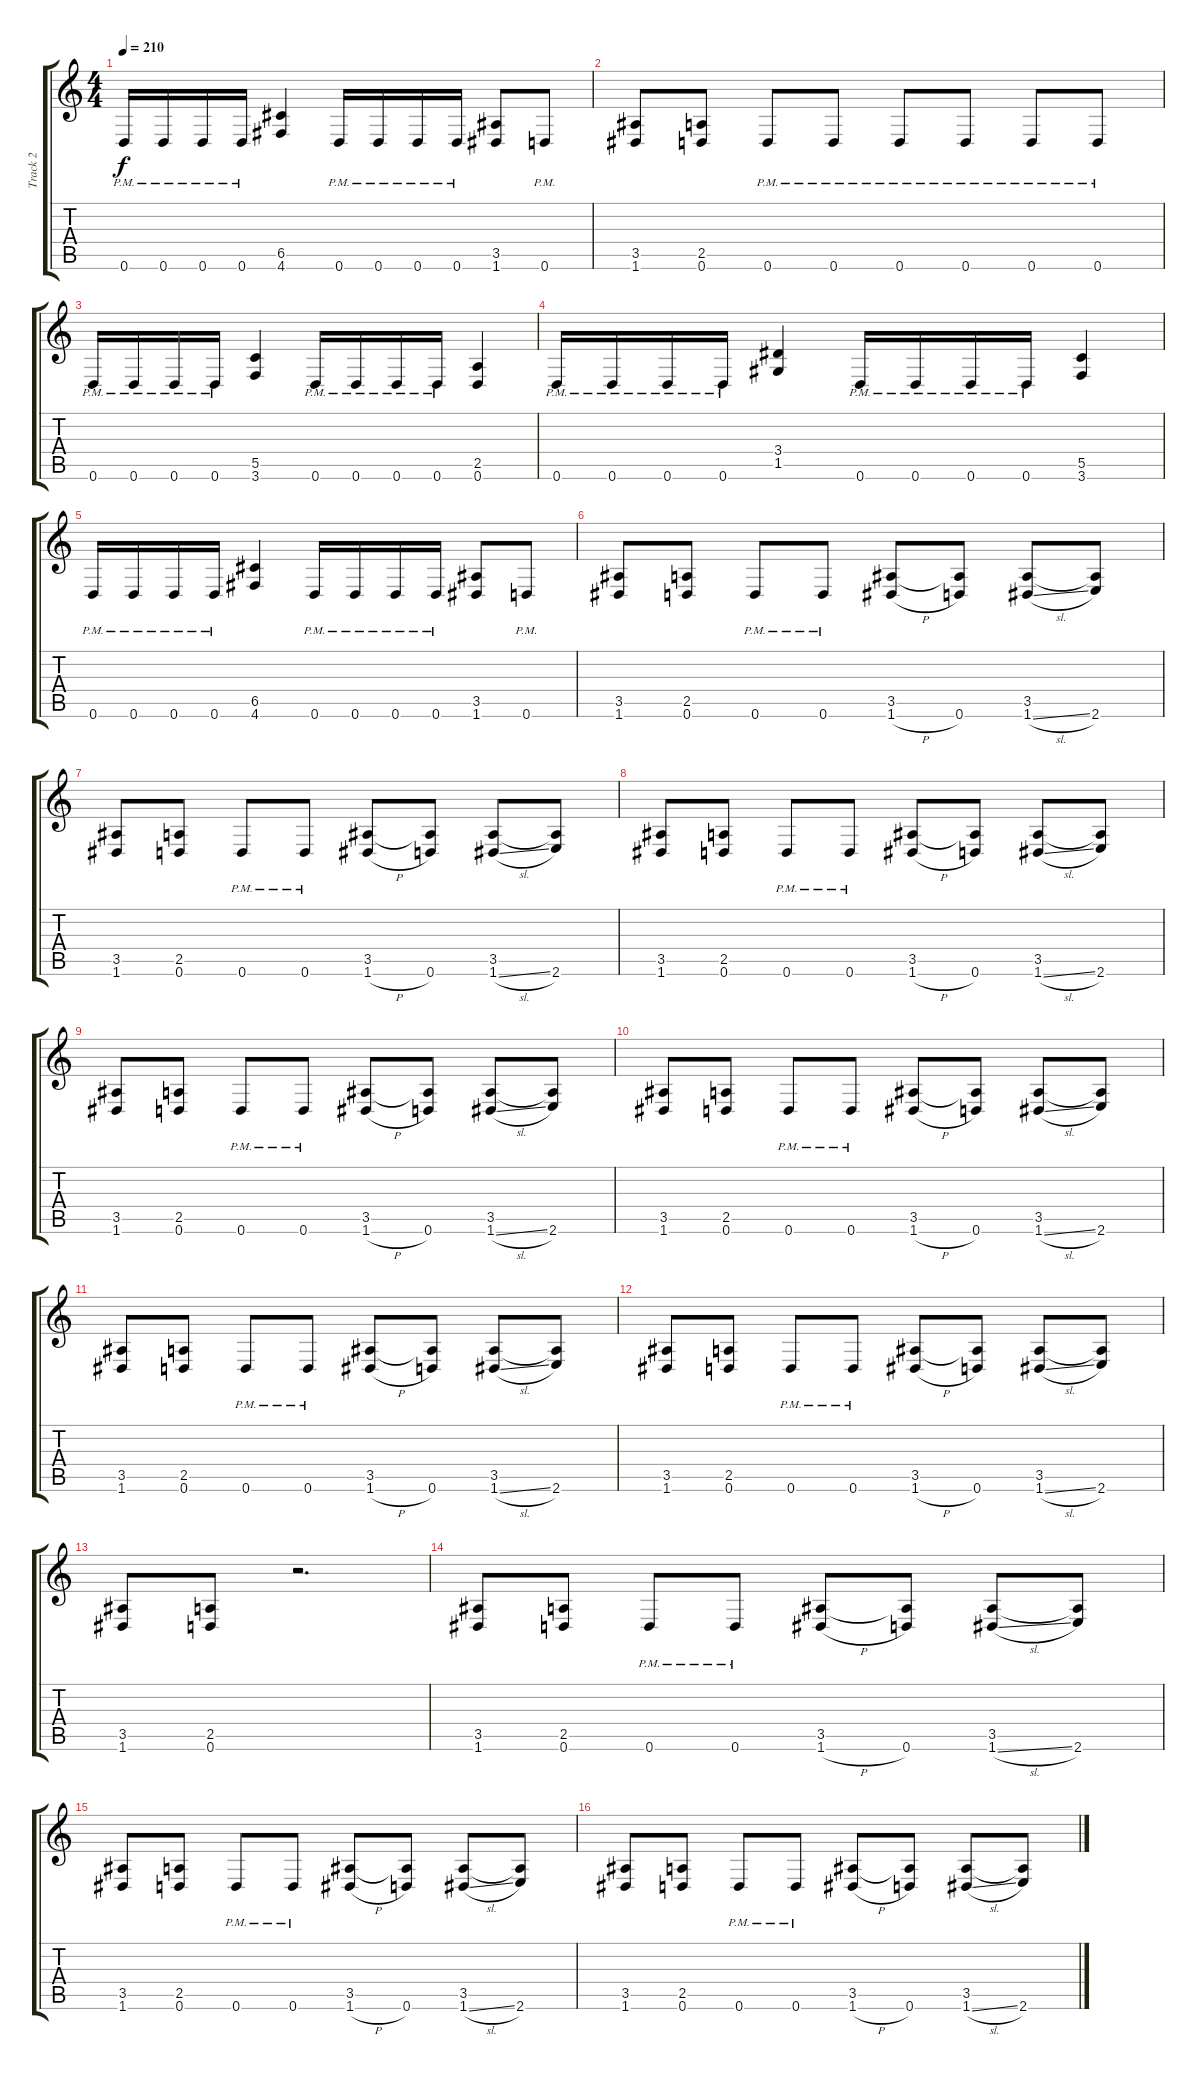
\track ("Track 2" "Track 2") {instrument overdrivenguitar}
\staff {score tabs}
\tuning (D4 A3 F3 C3 G2 D2) {hide}
\ts (4 4)
\tempo 210
\clef g2
\ks c
0.6{pm}.16{dy f} 0.6{pm}.16 0.6{pm}.16 0.6{pm}.16 (6.5 4.6).4 0.6{pm}.16 0.6{pm}.16 0.6{pm}.16 0.6{pm}.16 (3.5 1.6).8 0.6{pm}.8 |
(3.5 1.6).8 (2.5 0.6).8 0.6{pm}.8 0.6{pm}.8 0.6{pm}.8 0.6{pm}.8 0.6{pm}.8 0.6{pm}.8 |
0.6{pm}.16 0.6{pm}.16 0.6{pm}.16 0.6{pm}.16 (5.5 3.6).4 0.6{pm}.16 0.6{pm}.16 0.6{pm}.16 0.6{pm}.16 (2.5 0.6).4 |
0.6{pm}.16 0.6{pm}.16 0.6{pm}.16 0.6{pm}.16 (3.4 1.5).4 0.6{pm}.16 0.6{pm}.16 0.6{pm}.16 0.6{pm}.16 (5.5 3.6).4 |
0.6{pm}.16 0.6{pm}.16 0.6{pm}.16 0.6{pm}.16 (6.5 4.6).4 0.6{pm}.16 0.6{pm}.16 0.6{pm}.16 0.6{pm}.16 (3.5 1.6).8 0.6{pm}.8 |
(3.5 1.6).8 (2.5 0.6).8 0.6{pm}.8 0.6{pm}.8 (3.5 1.6{h}).8 (3.5{t} 0.6).8 (3.5 1.6{sl}).8 (3.5{t} 2.6).8 |
(3.5 1.6).8 (2.5 0.6).8 0.6{pm}.8 0.6{pm}.8 (3.5 1.6{h}).8 (3.5{t} 0.6).8 (3.5 1.6{sl}).8 (3.5{t} 2.6).8 |
(3.5 1.6).8 (2.5 0.6).8 0.6{pm}.8 0.6{pm}.8 (3.5 1.6{h}).8 (3.5{t} 0.6).8 (3.5 1.6{sl}).8 (3.5{t} 2.6).8 |
(3.5 1.6).8 (2.5 0.6).8 0.6{pm}.8 0.6{pm}.8 (3.5 1.6{h}).8 (3.5{t} 0.6).8 (3.5 1.6{sl}).8 (3.5{t} 2.6).8 |
(3.5 1.6).8 (2.5 0.6).8 0.6{pm}.8 0.6{pm}.8 (3.5 1.6{h}).8 (3.5{t} 0.6).8 (3.5 1.6{sl}).8 (3.5{t} 2.6).8 |
(3.5 1.6).8 (2.5 0.6).8 0.6{pm}.8 0.6{pm}.8 (3.5 1.6{h}).8 (3.5{t} 0.6).8 (3.5 1.6{sl}).8 (3.5{t} 2.6).8 |
(3.5 1.6).8 (2.5 0.6).8 0.6{pm}.8 0.6{pm}.8 (3.5 1.6{h}).8 (3.5{t} 0.6).8 (3.5 1.6{sl}).8 (3.5{t} 2.6).8 |
(3.5 1.6).8 (2.5 0.6).8 r.2{d} |
(3.5 1.6).8 (2.5 0.6).8 0.6{pm}.8 0.6{pm}.8 (3.5 1.6{h}).8 (3.5{t} 0.6).8 (3.5 1.6{sl}).8 (3.5{t} 2.6).8 |
(3.5 1.6).8 (2.5 0.6).8 0.6{pm}.8 0.6{pm}.8 (3.5 1.6{h}).8 (3.5{t} 0.6).8 (3.5 1.6{sl}).8 (3.5{t} 2.6).8 |
(3.5 1.6).8 (2.5 0.6).8 0.6{pm}.8 0.6{pm}.8 (3.5 1.6{h}).8 (3.5{t} 0.6).8 (3.5 1.6{sl}).8 (3.5{t} 2.6).8
